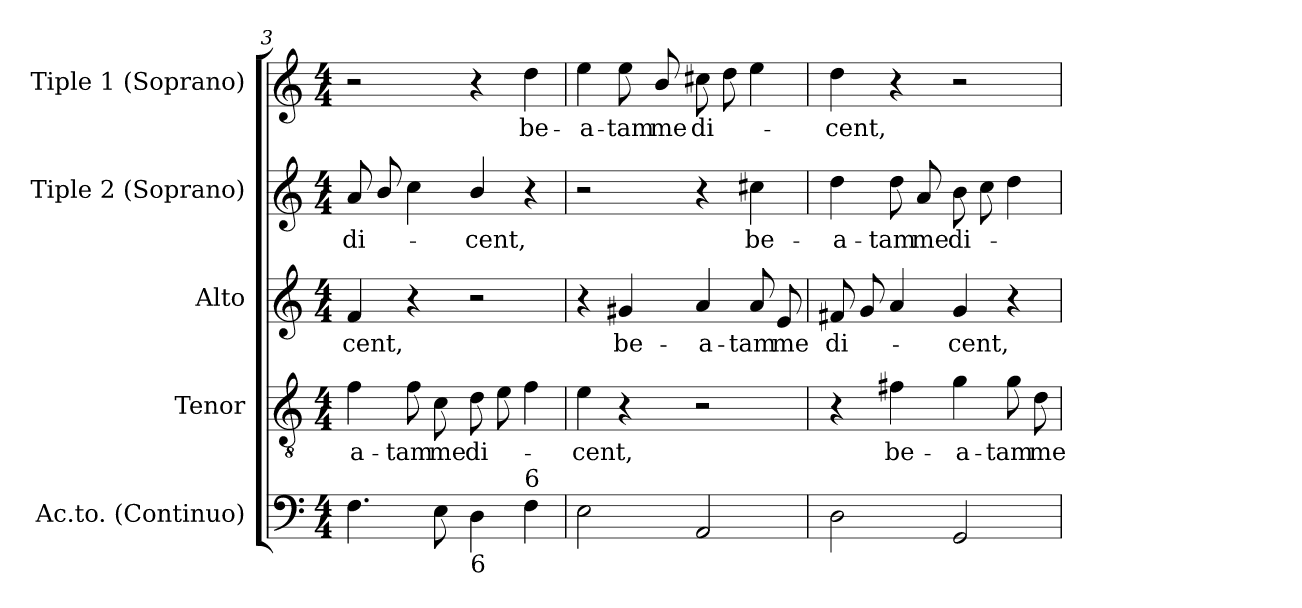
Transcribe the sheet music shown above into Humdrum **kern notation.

**kern	**kern	**text	**kern	**text	**kern	**text	**kern	**text
*part5	*part4	*part4	*part3	*part3	*part2	*part2	*part1	*part1
*staff5	*staff4	*staff4	*staff3	*staff3	*staff2	*staff2	*staff1	*staff1
*I"Ac.to. (Continuo)	*I"Tenor	*	*I"Alto	*	*I"Tiple 2 (Soprano)	*	*I"Tiple 1 (Soprano)	*
*I'Cont.	*I'T.	*	*I'A.	*	*I'S.	*	*I'S.	*
!!LO:LB:g=z
*clefF4	*clefGv2	*	*clefG2	*	*clefG2	*	*clefG2	*
*	*ITrd7c12	*	*	*	*	*	*	*
*k[]	*k[]	*	*k[]	*	*k[]	*	*k[]	*
*C:	*C:	*	*C:	*	*C:	*	*C:	*
*M4/4	*M4/4	*	*M4/4	*	*M4/4	*	*M4/4	*
=3	=3	=3	=3	=3	=3	=3	=3	=3
!	!	!LO:LY:b:color=#000000	!	!	!	!	!	!
!	!	!	!	!LO:LY:b:color=#000000	!	!	!	!
!	!	!	!	!	!	!LO:LY:b:color=#000000	!	!
4.Fi\	4Fi\	-a-	4fi/	-cent,	8ai/	di-	2r	.
.	.	.	.	.	8bi/	.	.	.
!	!	!LO:LY:b:color=#000000	!	!	!	!	!	!
.	8Fi\	-tam	4r	.	4cci\	.	.	.
!	!	!LO:LY:b:color=#000000	!	!	!	!	!	!
8Ei\	8Ci\	me	.	.	.	.	.	.
!	!	!LO:LY:b:color=#000000	!	!	!	!	!	!
!LO:TX:b:t=6	!	!	!	!	!	!	!	!
!	!	!	!	!	!	!LO:LY:b:color=#000000	!	!
4Di\	8Di\	di-	2r	.	4bi/	-cent,	4r	.
.	8Ei\	.	.	.	.	.	.	.
!LO:TX:a:t=6	!	!	!	!	!	!	!	!
!	!	!	!	!	!	!	!	!LO:LY:b:color=#000000
4Fi\	4Fi\	.	.	.	4r	.	4ddi\	be-
=4	=4	=4	=4	=4	=4	=4	=4	=4
!	!	!LO:LY:b:color=#000000	!	!	!	!	!	!
!	!	!	!	!	!	!	!	!LO:LY:b:color=#000000
2Ei\	4Ei\	-cent,	4r	.	2r	.	4eei\	-a-
!	!	!	!	!LO:LY:b:color=#000000	!	!	!	!
!	!	!	!	!	!	!	!	!LO:LY:b:color=#000000
.	4r	.	4g#Xi/	be-	.	.	8eei\	-tam
!	!	!	!	!	!	!	!	!LO:LY:b:color=#000000
.	.	.	.	.	.	.	8bi/	me
!	!	!	!	!LO:LY:b:color=#000000	!	!	!	!
!	!	!	!	!	!	!	!	!LO:LY:b:color=#000000
2AAi/	2r	.	4ai/	-a-	4r	.	8cc#Xi\	di-
.	.	.	.	.	.	.	8ddi\	.
!	!	!	!	!LO:LY:b:color=#000000	!	!	!	!
!	!	!	!	!	!	!LO:LY:b:color=#000000	!	!
.	.	.	8ai/	-tam	4cc#Xi\	be-	4eei\	.
!	!	!	!	!LO:LY:b:color=#000000	!	!	!	!
.	.	.	8ei/	me	.	.	.	.
=5	=5	=5	=5	=5	=5	=5	=5	=5
!	!	!	!	!LO:LY:b:color=#000000	!	!	!	!
!	!	!	!	!	!	!LO:LY:b:color=#000000	!	!
!	!	!	!	!	!	!	!	!LO:LY:b:color=#000000
2Di\	4r	.	8f#Xi/	di-	4ddi\	-a-	4ddi\	-cent,
.	.	.	8gi/	.	.	.	.	.
!	!	!LO:LY:b:color=#000000	!	!	!	!	!	!
!	!	!	!	!	!	!LO:LY:b:color=#000000	!	!
.	4F#Xi\	be-	4ai/	.	8ddi\	-tam	4r	.
!	!	!	!	!	!	!LO:LY:b:color=#000000	!	!
.	.	.	.	.	8ai/	me	.	.
!	!	!LO:LY:b:color=#000000	!	!	!	!	!	!
!	!	!	!	!LO:LY:b:color=#000000	!	!	!	!
!	!	!	!	!	!	!LO:LY:b:color=#000000	!	!
2GGi/	4Gi\	-a-	4gi/	-cent,	8bi\	di-	2r	.
.	.	.	.	.	8cci\	.	.	.
!	!	!LO:LY:b:color=#000000	!	!	!	!	!	!
.	8Gi\	-tam	4r	.	4ddi\	.	.	.
!	!	!LO:LY:b:color=#000000	!	!	!	!	!	!
.	8Di\	me	.	.	.	.	.	.
=	=	=	=	=	=	=	=	=
*-	*-	*-	*-	*-	*-	*-	*-	*-
